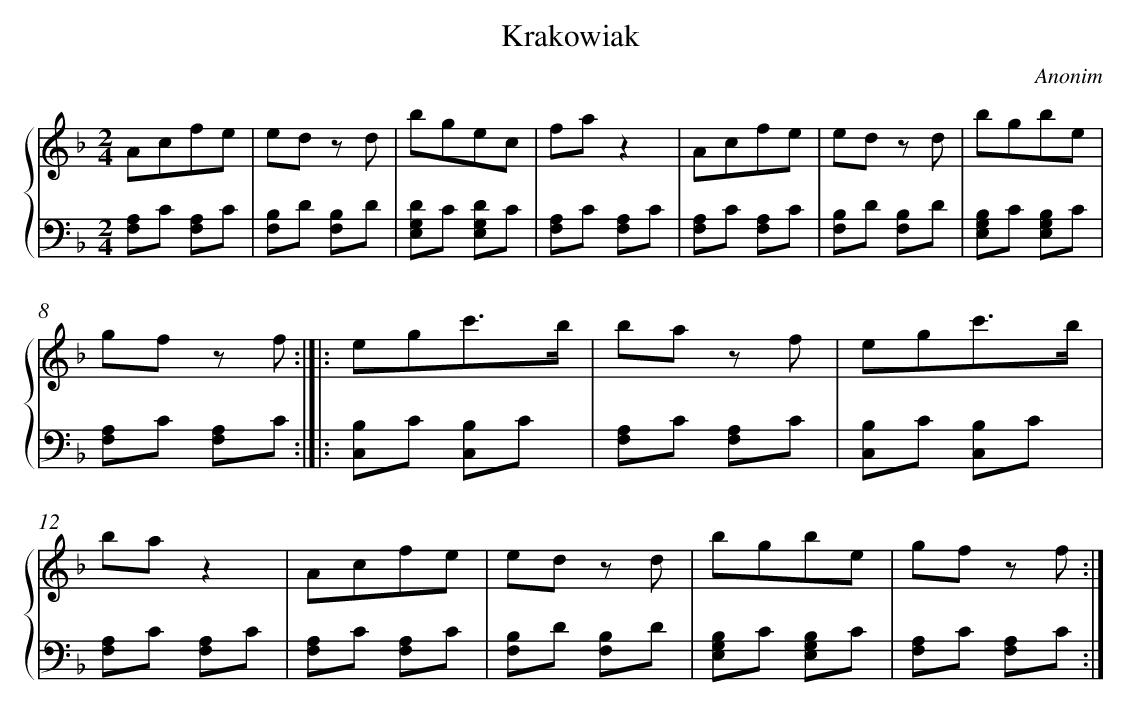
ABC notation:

X:1
T: Krakowiak
C: Anonim
L: 1/8
M: 2/4
%%staves {1 2}
V: 1 clef=treble
V: 2 clef=bass
K: F
[V:1] Acfe |
[V:2] [F,A,]C [F,A,]C |
[V:1] ed z d |
[V:2] [F,B,]D [F,B,]D |
[V:1] bgec |
[V:2] [E,G,D]C [E,G,D]C |
[V:1] faz2 |
[V:2] [F,A,]C [F,A,]C |
[V:1] Acfe |
[V:2] [F,A,]C [F,A,]C |
[V:1] ed z d |
[V:2] [F,B,]D [F,B,]D |
[V:1] bgbe |
[V:2] [E,G,B,]C [E,G,B,]C |
[V:1] gf z f :|]|:
[V:2] [F,A,]C [F,A,]C :|]|:
[V:1] egc'3/b/ |
[V:2] [C,B,]C [C,B,]C |
[V:1] ba z f |
[V:2] [F,A,]C [F,A,]C |
[V:1] egc'3/b/ |
[V:2] [C,B,]C [C,B,]C |
[V:1] baz2 |
[V:2] [F,A,]C [F,A,]C |
[V:1] Acfe |
[V:2] [F,A,]C [F,A,]C |
[V:1] ed z d |
[V:2] [F,B,]D [F,B,]D |
[V:1] bgbe |
[V:2] [E,G,B,]C [E,G,B,]C |
[V:1] gf z f :|]
[V:2] [F,A,]C [F,A,]C :|]
